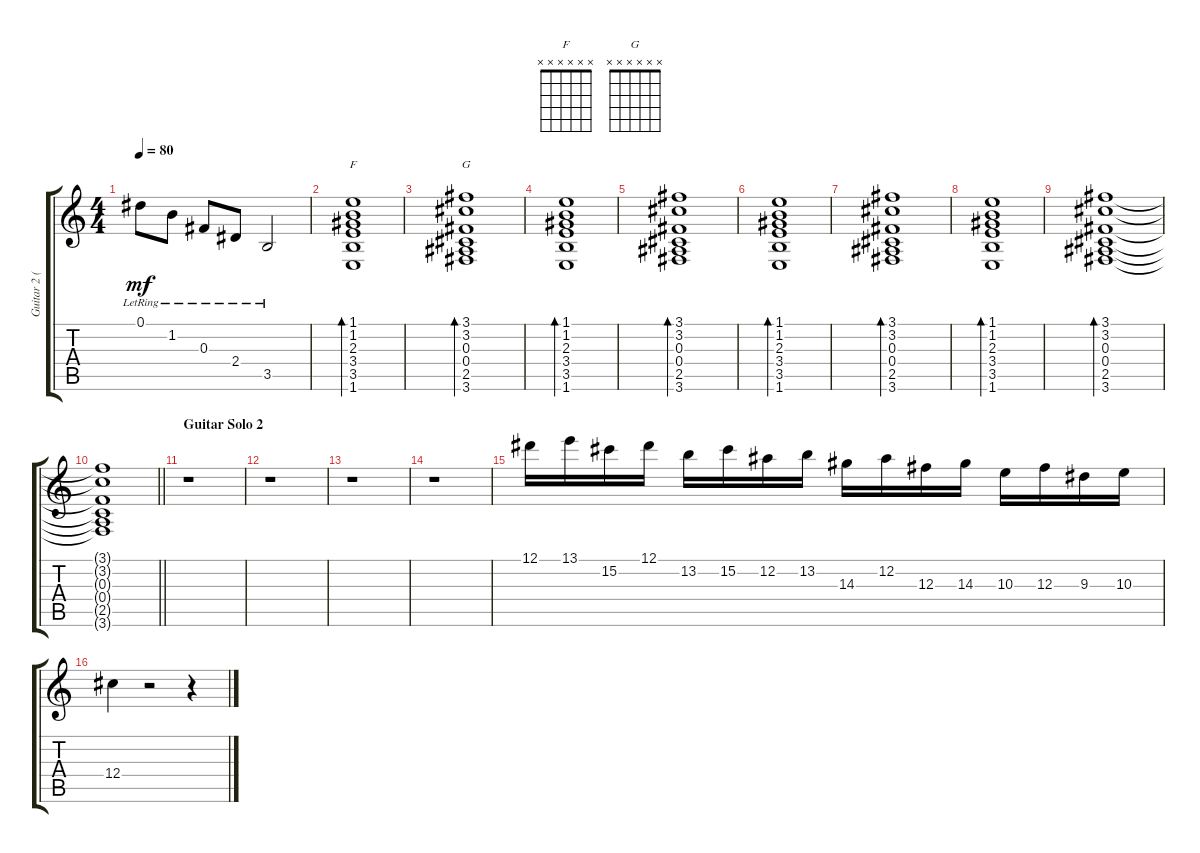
\track ("Guitar 2 (Izzy)" "Guitar 2 (") {instrument electricguitarjazz}
\staff {score tabs}
\tuning (Eb4 Bb3 Gb3 Db3 Ab2 Eb2) {hide}
\chord ("F" x x x x x x)
\chord ("G" x x x x x x)
\ts (4 4)
\tempo 80
\clef g2
\ks c
0.1{lr}.8{dy mf} 1.2{lr}.8 0.3{lr}.8 2.4{lr}.8 3.5{lr}.2 |
(1.1 1.2 2.3 3.4 3.5 1.6).1{bd 60 ch "F"} |
(3.1 3.2 0.3 0.4 2.5 3.6).1{bd 60 ch "G"} |
(1.1 1.2 2.3 3.4 3.5 1.6).1{bd 60} |
(3.1 3.2 0.3 0.4 2.5 3.6).1{bd 60} |
(1.1 1.2 2.3 3.4 3.5 1.6).1{bd 60} |
(3.1 3.2 0.3 0.4 2.5 3.6).1{bd 60} |
(1.1 1.2 2.3 3.4 3.5 1.6).1{bd 60} |
(3.1 3.2 0.3 0.4 2.5 3.6).1{bd 60} |
\barLineRight lightlight
(3.1{t} 3.2{t} 0.3{t} 0.4{t} 2.5{t} 3.6{t}).1 |
\section ("" "Guitar Solo 2")
r.1 |
r.1 |
r.1 |
r.1 |
12.1.16 13.1.16 15.2.16 12.1.16 13.2.16 15.2.16 12.2.16 13.2.16 14.3.16 12.2.16 12.3.16 14.3.16 10.3.16 12.3.16 9.3.16 10.3.16 |
12.4.4 r.2 r.4
